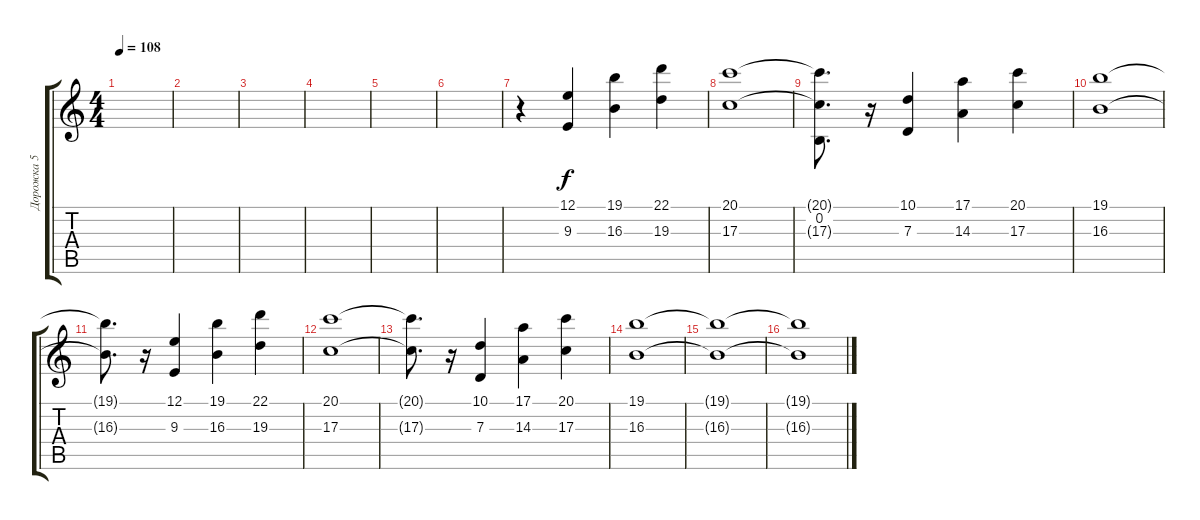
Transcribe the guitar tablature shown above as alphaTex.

\track ("Дорожка 5" "Дорожка 5") {instrument stringensemble1}
\staff {score tabs}
\tuning (E4 B3 G3 D3 A2 E2) {hide}
\ts (4 4)
\tempo 108
\clef g2
\ks c
|
|
|
|
|
|
r.4 (12.1 9.3).4 (19.1 16.3).4 (22.1 19.3).4 |
(20.1 17.3).1 |
(20.1{t} 0.2 17.3{t}).8{d} r.16 (10.1 7.3).4 (17.1 14.3).4 (20.1 17.3).4 |
(19.1 16.3).1 |
(19.1{t} 16.3{t}).8{d} r.16 (12.1 9.3).4 (19.1 16.3).4 (22.1 19.3).4 |
(20.1 17.3).1 |
(20.1{t} 17.3{t}).8{d} r.16 (10.1 7.3).4 (17.1 14.3).4 (20.1 17.3).4 |
(19.1 16.3).1 |
(19.1{t} 16.3{t}).1 |
(19.1{t} 16.3{t}).1
